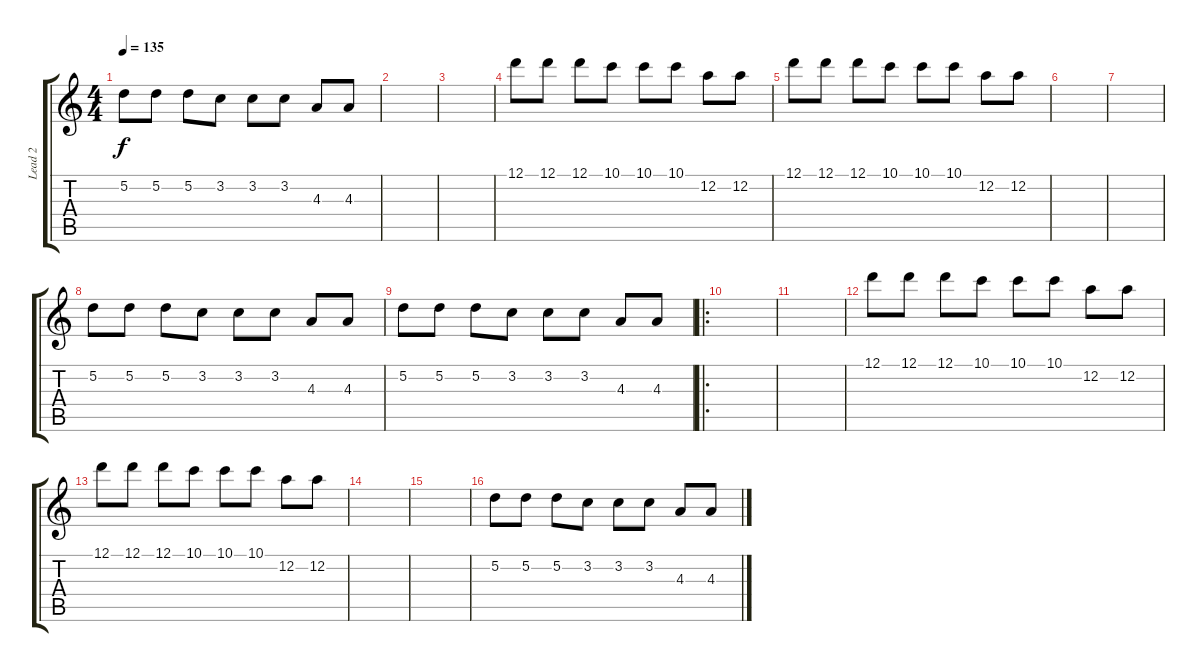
\track ("Lead 2" "Lead 2") {instrument distortionguitar}
\staff {score tabs}
\tuning (D4 A3 F3 C3 G2 D2) {hide}
\ts (4 4)
\tempo 135
\clef g2
\ks c
5.2.8{dy f} 5.2.8 5.2.8 3.2.8 3.2.8 3.2.8 4.3.8 4.3.8 |
|
|
12.1.8 12.1.8 12.1.8 10.1.8 10.1.8 10.1.8 12.2.8 12.2.8 |
12.1.8 12.1.8 12.1.8 10.1.8 10.1.8 10.1.8 12.2.8 12.2.8 |
|
|
5.2.8 5.2.8 5.2.8 3.2.8 3.2.8 3.2.8 4.3.8 4.3.8 |
5.2.8 5.2.8 5.2.8 3.2.8 3.2.8 3.2.8 4.3.8 4.3.8 |
\ro
|
|
12.1.8 12.1.8 12.1.8 10.1.8 10.1.8 10.1.8 12.2.8 12.2.8 |
12.1.8 12.1.8 12.1.8 10.1.8 10.1.8 10.1.8 12.2.8 12.2.8 |
|
|
5.2.8 5.2.8 5.2.8 3.2.8 3.2.8 3.2.8 4.3.8 4.3.8
